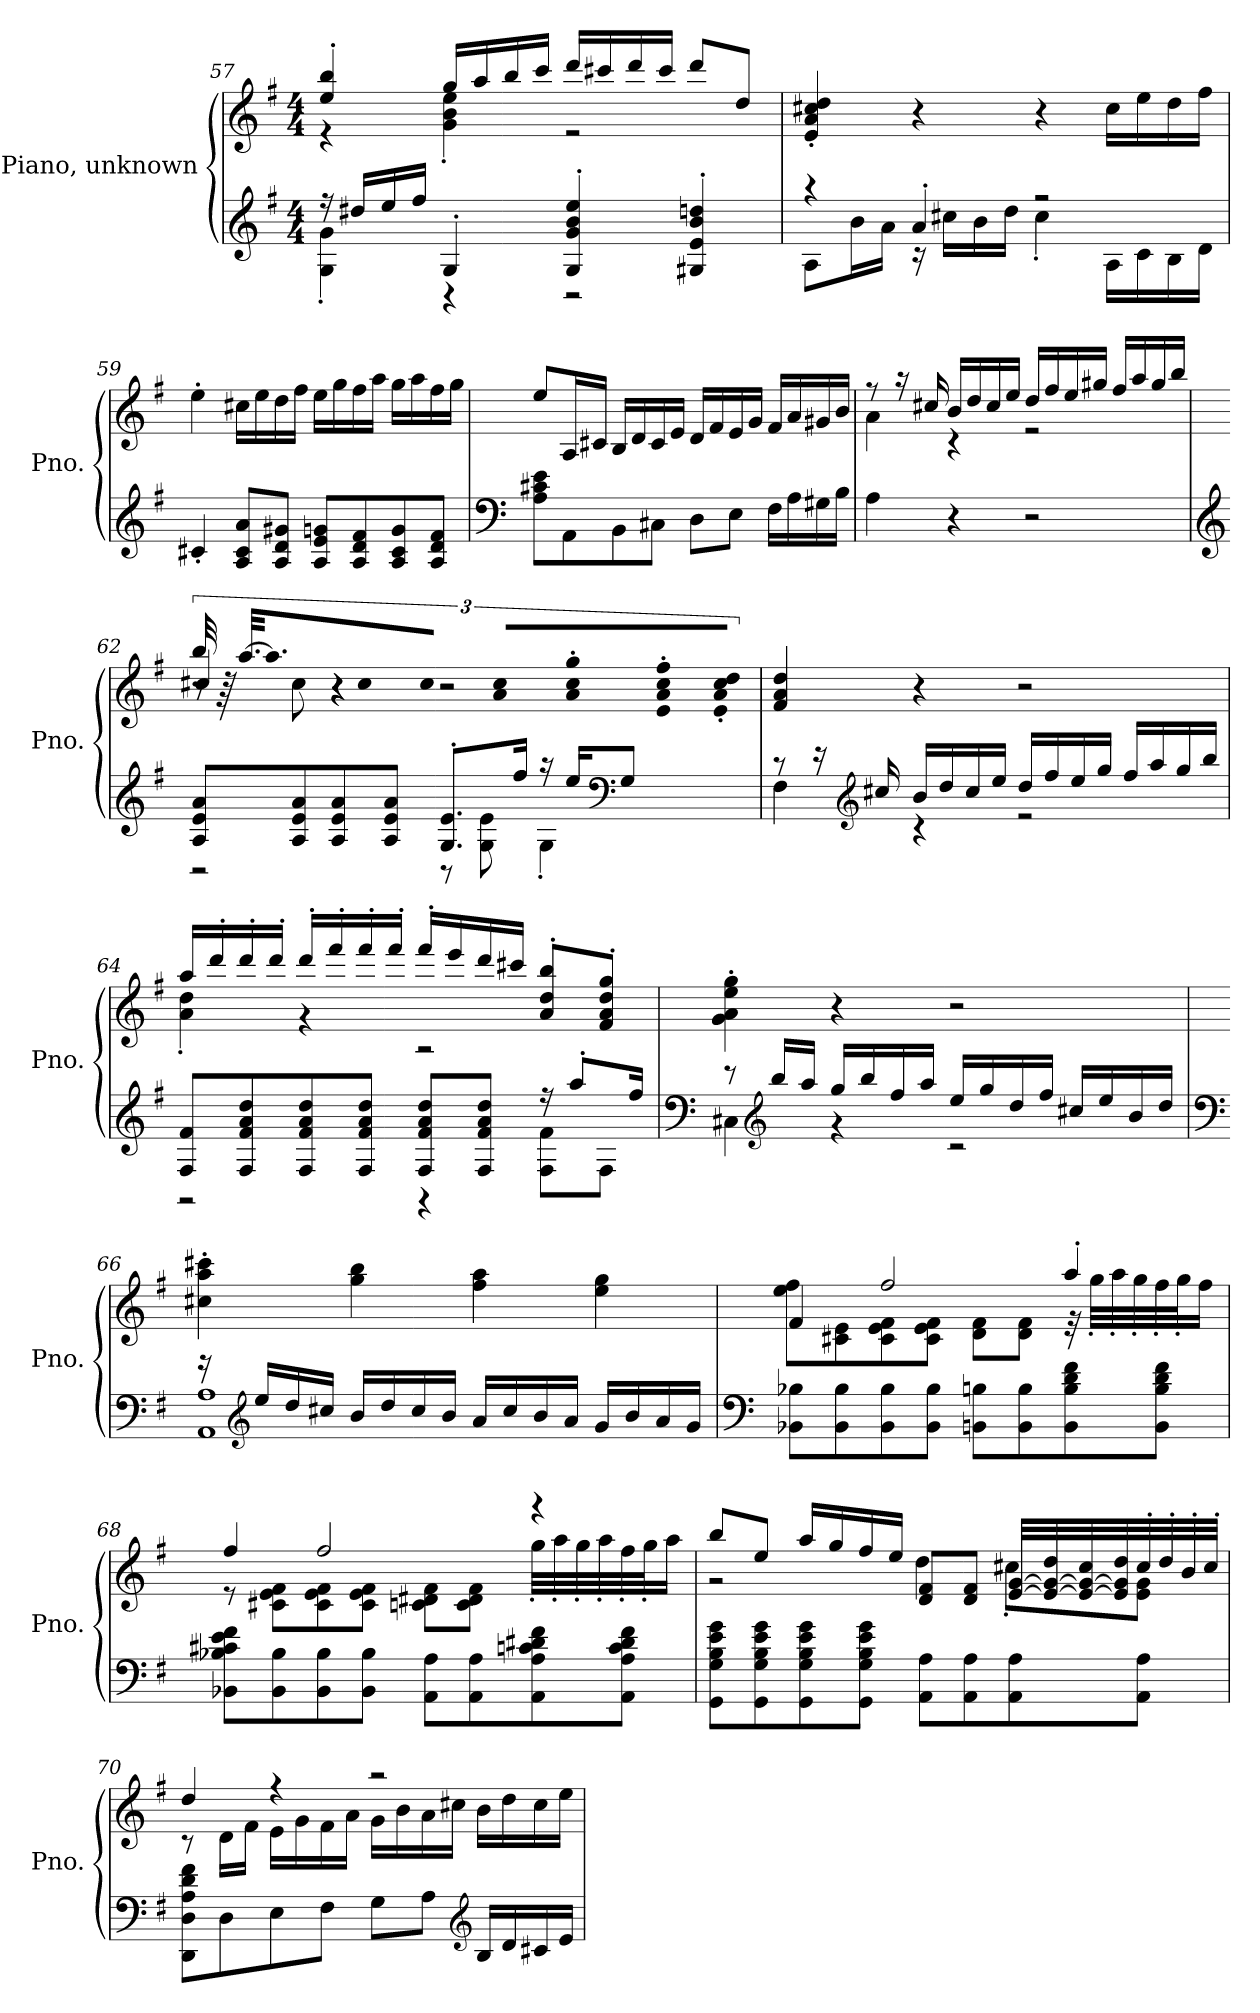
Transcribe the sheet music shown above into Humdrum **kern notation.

**kern	**kern
*part1	*part1
*staff2	*staff1
*I"Piano, unknown	*
*I'Pno.	*
*clefG2	*clefG2
*k[f#]	*k[f#]
*M4/4	*M4/4
=57	=57
*^	*^
16r	4G\' 4g\'	4ee/' 4bb/'	4r
16dd#X/LL	.	.	.
16ee/	.	.	.
16ff#/JJ	.	.	.
4G'/	4r	16gg/LL	4g\' 4b\' 4ee\'
.	.	16aa/	.
.	.	16bb/	.
.	.	16ccc/JJ	.
4G/' 4g/' 4b/' 4ee/'	2r	16ddd/LL	2r
.	.	16ccc#X/	.
.	.	16ddd/	.
.	.	16ccc#/JJ	.
4G#X/' 4e/' 4b/' 4ddn/'	.	8ddd/L	.
.	.	8dd/J	.
*	*	*v	*v
!!LO:PB:g=z
=58	=58	=58
4r	8A\L	4e/' 4a/' 4cc#X/' 4dd/'
.	16b\L	.
.	16a\JJ	.
4a'/	16r	4r
.	16cc#X\LL	.
.	16b\	.
.	16dd\JJ	.
2r	4cc#'\	4r
.	16A\LL	16cc#\LL
.	16c\	16ee\
.	16B\	16dd\
.	16d\JJ	16ff#\JJ
*v	*v	*
=59	=59
4c#X'/	4ee'\
8A/ 8c#/ 8a/L	16cc#X\LL
.	16ee\
8A/ 8d/ 8g#X/J	16dd\
.	16ff#\JJ
8A/ 8e/ 8gn/L	16ee\LL
.	16gg\
8A/ 8d/ 8f#/	16ff#\
.	16aa\JJ
8A/ 8c#/ 8g/	16gg\LL
.	16aa\
8A/ 8d/ 8f#/J	16ff#\
.	16gg\JJ
!!LO:LB:g=z
=60	=60
*clefF4	*
8A\ 8c#X\ 8e\L	8ee/L
8AA\	16A/L
.	16c#X/JJ
8BB\	16B/LL
.	16d/
8C#X\J	16c#/
.	16e/JJ
8D\L	16d/LL
.	16f#/
8E\J	16e/
.	16g/JJ
16F#\LL	16f#/LL
16A\	16a/
16G#X\	16g#X/
16B\JJ	16b/JJ
=61	=61
*	*^
4A\	8r	4a\
.	16r	.
.	16cc#X/	.
4r	16b/LL	4r
.	16dd/	.
.	16cc#/	.
.	16ee/JJ	.
2r	16dd/LL	2r
.	16ff#/	.
.	16ee/	.
.	16gg#X/JJ	.
.	16ff#/LL	.
.	16aa/	.
.	16gg#/	.
.	16bb/JJ	.
*	*v	*v
!!LO:LB:g=z
=62	=62
*clefG2	*
*^	*^
*	*	*	*^
8A/ 8e/ 8a/L	2r	48bb/	8r	4cc#X/
.	.	96r	.	.
.	.	[48.aa/KKL	.	.
.	.	8.aa/]	.	.
8A/ 8e/ 8a/	.	.	8cc#\	.
8A/ 8e/ 8a/	.	8cc#/	4r	4r
8A/ 8e/ 8a/J	.	8cc#/J	.	.
8.G/' 8.e/'L	8r	8a/ 8cc#/L	2r	2r
.	8G\ 8e\	8a/' 8cc#/' 8gg/'	.	.
16ff#/Jk	.	.	.	.
16r	4G'\	8e/' 8a/' 8cc#/' 8ff#/'	.	.
16ee/KL	.	.	.	.
*clefF4	*	*	*	*
8G/J	.	8e/' 8a/' 8cc#/' 8dd/'J	.	.
*	*	*v	*v	*v
=63	=63	=63
8r	4F#\	4f#/ 4a/ 4dd/
16r	.	.
*clefG2	*	*
16cc#X/	.	.
16b/LL	4r	4r
16dd/	.	.
16cc#/	.	.
16ee/JJ	.	.
16dd/LL	2r	2r
16ff#/	.	.
16ee/	.	.
16gg/JJ	.	.
16ff#/LL	.	.
16aa/	.	.
16gg/	.	.
16bb/JJ	.	.
!!LO:LB:g=z
=64	=64	=64
*	*	*^
8F#/ 8f#/L	2r	16aa/LL	4a\' 4dd\'
.	.	16ddd'/	.
8F#/ 8f#/ 8a/ 8dd/	.	16ddd'/	.
.	.	16ddd'/JJ	.
8F#/ 8f#/ 8a/ 8dd/	.	16ddd'/LL	4r
.	.	16fff#'/	.
8F#/ 8f#/ 8a/ 8dd/J	.	16fff#'/	.
.	.	16fff#'/JJ	.
8F#/ 8f#/ 8a/ 8dd/L	4r	16fff#'/LL	2r
.	.	16eee/	.
8F#/ 8f#/ 8a/ 8dd/J	.	16ddd/	.
.	.	16ccc#X/JJ	.
16r	8F#\ 8f#\L	8a/' 8dd/' 8bb/'L	.
8aa'/L	.	.	.
.	8F#\J	8f#/' 8a/' 8dd/' 8gg/'J	.
16ff#/Jk	.	.	.
*	*	*v	*v
=65	=65	=65
*clefF4	*	*
8r	4C#X\	4g\' 4a\' 4ee\' 4gg\'
*clefG2	*	*
16bb/LL	.	.
16aa/JJ	.	.
16gg/LL	4r	4r
16bb/	.	.
16ff#/	.	.
16aa/JJ	.	.
16ee/LL	2r	2r
16gg/	.	.
16dd/	.	.
16ff#/JJ	.	.
16cc#X/LL	.	.
16ee/	.	.
16b/	.	.
16dd/JJ	.	.
!!LO:LB:g=z
=66	=66	=66
*clefF4	*	*
16r	1AA 1A	4cc#X\' 4aa\' 4ccc#X\'
*clefG2	*	*
16ee/LL	.	.
16dd/	.	.
16cc#X/JJ	.	.
16b/LL	.	4gg\ 4bb\
16dd/	.	.
16cc#/	.	.
16b/JJ	.	.
16a/LL	.	4ff#\ 4aa\
16cc#/	.	.
16b/	.	.
16a/JJ	.	.
16g/LL	.	4ee\ 4gg\
16b/	.	.
16a/	.	.
16g/JJ	.	.
*v	*v	*
=67	=67
*clefF4	*
*	*^
8BB-X\ 8B-X\L	4f#/	8ee\ 8ff#\L
8BB-\ 8B-\	.	8c#X\ 8e\
8BB-\ 8B-\	2ff#/	8c#\ 8e\ 8f#\
8BB-\ 8B-\J	.	8c#\ 8e\ 8f#\J
8BBn\ 8Bn\L	.	8d\ 8f#\L
8BB\ 8B\	.	8d\ 8f#\J
8BB\ 8B\ 8d\ 8f#\	4aa'/	32r
.	.	32gg'\LLL
.	.	32aa'\
.	.	32gg'\
8BB\ 8B\ 8d\ 8f#\J	.	32ff#'\
.	.	32gg'\J
.	.	16ff#\JJ
!!LO:LB:g=z	!!
=68	=68	=68
8BB-X\ 8B-X\ 8c#X\ 8e\ 8f#\L	4ff#/	8r
8BB-\ 8B-\	.	8c#X\ 8e\ 8f#\L
8BB-\ 8B-\	2ff#/	8c#\ 8e\ 8f#\
8BB-\ 8B-\J	.	8c#\ 8e\ 8f#\J
8AA\ 8A\L	.	8cn\ 8d#X\ 8f#\L
8AA\ 8A\	.	8c\ 8d#\ 8f#\J
8AA\ 8A\ 8cn\ 8d#X\ 8f#\	4r	32gg'\LLL
.	.	32aa'\
.	.	32gg'\
.	.	32aa'\
8AA\ 8A\ 8c\ 8d#\ 8f#\J	.	32ff#'\
.	.	32gg'\J
.	.	16aa\JJ
=69	=69	=69
8GG\ 8G\ 8B\ 8e\ 8g\L	8bb/L	2r
8GG\ 8G\ 8B\ 8e\ 8g\	8ee/J	.
8GG\ 8G\ 8B\ 8e\ 8g\	16aa/LL	.
.	16gg/	.
8GG\ 8G\ 8B\ 8e\ 8g\J	16ff#/	.
.	16ee/JJ	.
8AA\ 8A\L	8d/ 8f#/L	4dd\
8AA\ 8A\	8d/ 8f#/J	.
8AA\ 8A\	[32e/ [32g/LLL	8cc#X'\L
.	32e/_ 32g/_ 32dd/	.
.	32e/_ 32g/_ 32cc#/	.
.	32e/] 32g/] 32dd/	.
8AA\ 8A\J	32cc#'/	8e\ 8g\J
.	32dd'/	.
.	32b'/	.
.	32cc#'/JJJ	.
!!LO:PB:g=z	!!
=70	=70	=70
8DD\ 8D\ 8A\ 8d\ 8f#\L	4dd/	8r
8D\	.	16d\LL
.	.	16f#\JJ
8E\	4r	16e\LL
.	.	16g\
8F#\J	.	16f#\
.	.	16a\JJ
8G\L	2r	16g\LL
.	.	16b\
8A\J	.	16a\
.	.	16cc#X\JJ
*clefG2	*	*
16B/LL	.	16b\LL
16d/	.	16dd\
16c#X/	.	16cc#\
16e/JJ	.	16ee\JJ
*	*v	*v
=	=
*-	*-
